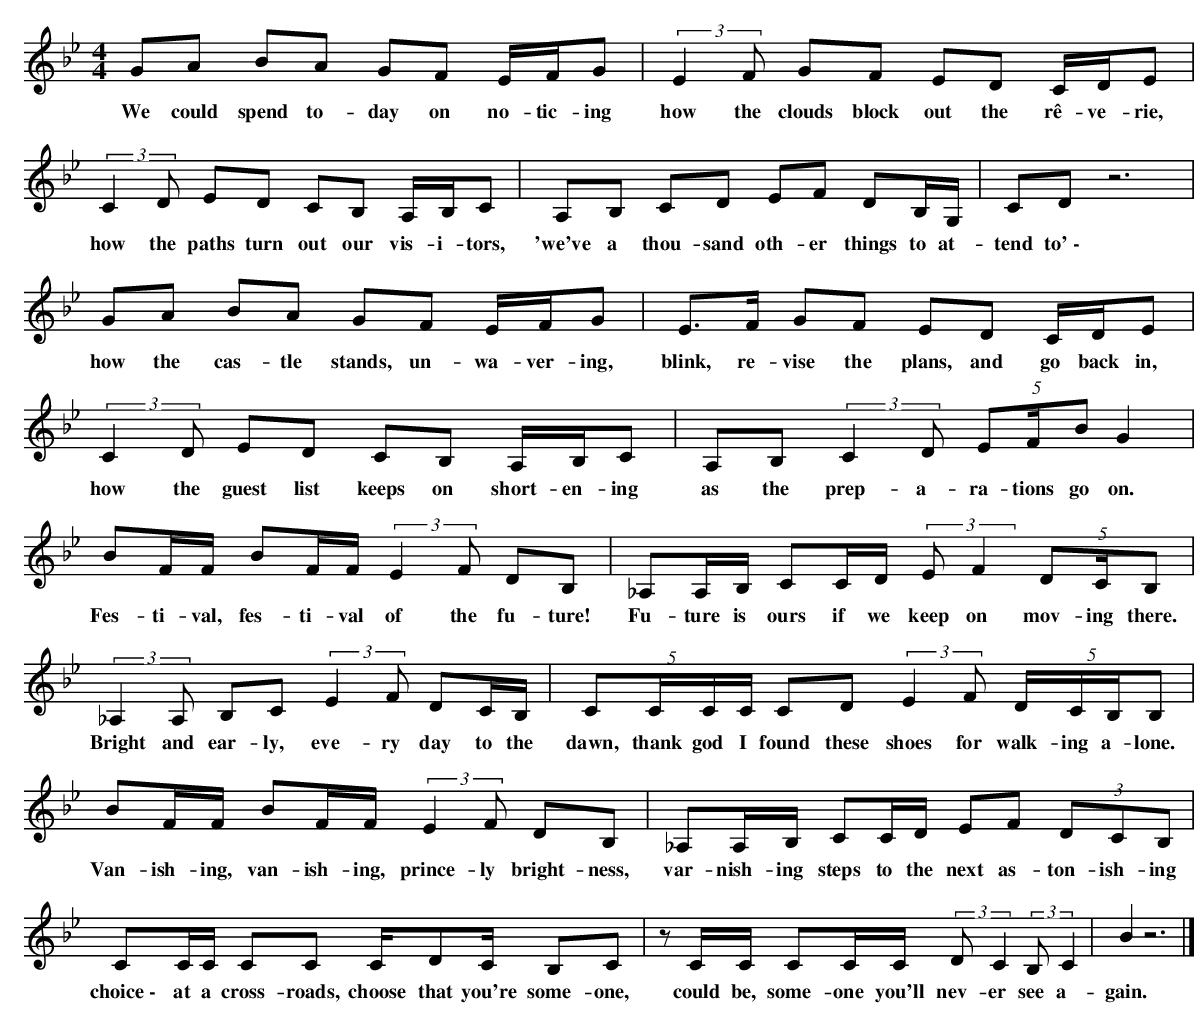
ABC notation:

X:1
M:4/4
L:1/8
K:Gm
GA BA GF E/F/G | (3::2E2F GF ED C/D/E |
w:We could spend to-day on no-tic-ing how the clouds block out the rê-ve-rie,
(3::2C2D ED CB, A,/B,/C | A,B, CD EF DB,/G,/ | CD z6 |
w:how the paths turn out our vis-i-tors, 'we've a thou-sand oth-er things to at-tend to'~\-
GA BA GF E/F/G | E>F GF ED C/D/E |
w:how the cas-tle stands, un-wa-ver-ing, blink, re-vise the plans, and go back in,
(3::2C2D ED CB, A,/B,/C | A,B, (3::2C2D (5:2:3EF/B G2 |
w:how the guest list keeps on short-en-ing as the prep-a-ra-tions go on.
BF/F/ BF/F/ (3::2E2F DB, | _A,A,/B,/ CC/D/ (3::2EF2 (5:2:3DC/B, |
w:Fes-ti-val, fes-ti-val of the fu-ture! Fu-ture is ours if we keep on mov-ing there.
(3::2_A,2A, B,C (3::2E2F DC/B,/ | (5:2:4CC/C/C/ CD (3::2E2F (5:2:4D/C/B,/B, |
w:Bright and ear-ly, eve-ry day to the dawn, thank god I found these shoes for walk-ing a-lone.
BF/F/ BF/F/ (3::2E2F DB, | _A,A,/B,/ CC/D/ EF (3DCB, |
w:Van-ish-ing, van-ish-ing, prince-ly bright-ness, var-nish-ing steps to the next as-ton-ish-ing
CC/C/ CC C/DC/ B,C | zC/C/ CC/C/ (3::2DC2 (3::2B,C2 | B2 z6 |]
w:choice~\- at a cross-roads, choose that you're some-one, could be, some-one you'll nev-er see a-gain.
